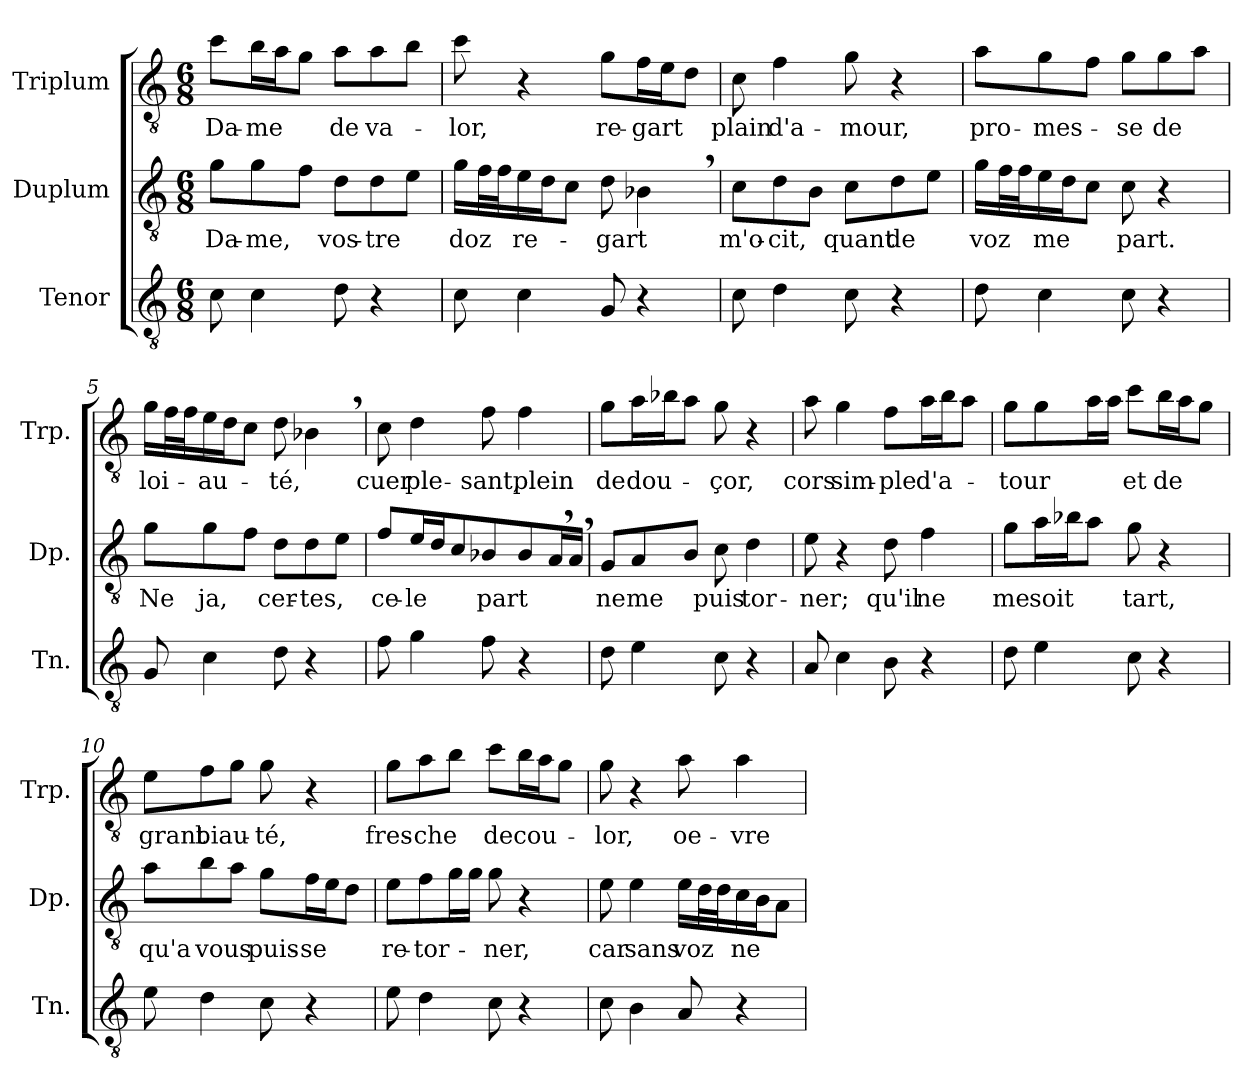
**kern	**kern	**text	**kern	**text
*part3	*part2	*part2	*part1	*part1
*staff3	*staff2	*staff2	*staff1	*staff1
*I"Tenor	*I"Duplum	*	*I"Triplum	*
*I'Tn.	*I'Dp.	*	*I'Trp.	*
*clefGv2	*clefGv2	*	*clefGv2	*
*k[]	*k[]	*	*k[]	*
*M6/8	*M6/8	*	*M6/8	*
=1	=1	=1	=1	=1
!	!	!LO:LY:b	!	!LO:LY:b
8c\	8g\L	Da-	8cc\L	Da-
!	!	!LO:LY:b	!	!LO:LY:b
4c\	8g\	-me,	16b\L	-me
.	.	.	16a\J	.
.	8f\J	.	8g\J	.
!	!	!LO:LY:b	!	!LO:LY:b
8d\	8d\L	vos-	8a\L	de
!	!	!LO:LY:b	!	!LO:LY:b
4r	8d\	-tre	8a\	va-
.	8e\J	.	8b\J	.
=2	=2	=2	=2	=2
!	!	!LO:LY:b	!	!LO:LY:b
8c\	16g\LL	doz	8cc\	-lor,
*	*tremolo	*	*	*
.	32f\	.	.	.
.	32f\	.	.	.
*	*Xtremolo	*	*	*
!	!	!LO:LY:b	!	!
4c\	16e\	re-	4r	.
.	16d\J	.	.	.
.	8c\J	.	.	.
!	!	!LO:LY:b	!	!LO:LY:b
8G/	8d\	-gart	8g\L	re-
!	!	!	!	!LO:LY:b
4r	4B-i,\	.	16f\L	-gart
.	.	.	16e\J	.
.	.	.	8d\J	.
=3	=3	=3	=3	=3
!	!	!LO:LY:b	!	!LO:LY:b
8c\	8c\L	m'o-	8c\	plain
!	!	!LO:LY:b	!	!LO:LY:b
4d\	8d\	-cit,	4f\	d'a-
.	8B\J	.	.	.
!	!	!LO:LY:b	!	!LO:LY:b
8c\	8c\L	quant	8g\	-mour,
!	!	!LO:LY:b	!	!
4r	8d\	de	4r	.
.	8e\J	.	.	.
=4	=4	=4	=4	=4
!	!	!LO:LY:b	!	!LO:LY:b
8d\	16g\LL	voz	8a\L	pro-
*	*tremolo	*	*	*
.	32f\	.	.	.
.	32f\	.	.	.
*	*Xtremolo	*	*	*
!	!	!LO:LY:b	!	!LO:LY:b
4c\	16e\	me	8g\	-mes-
.	16d\J	.	.	.
.	8c\J	.	8f\J	.
!	!	!LO:LY:b	!	!LO:LY:b
8c\	8c\	part.	8g\L	-se
!	!	!	!	!LO:LY:b
4r	4r	.	8g\	de
.	.	.	8a\J	.
!!LO:LB:g=z
=5	=5	=5	=5	=5
!	!	!LO:LY:b	!	!LO:LY:b
8G/	8g\L	Ne	16g\LL	loi-
*	*	*	*tremolo	*
.	.	.	32f\	.
.	.	.	32f\	.
*	*	*	*Xtremolo	*
!	!	!LO:LY:b	!	!LO:LY:b
4c\	8g\	ja,	16e\	-au-
.	.	.	16d\J	.
.	8f\J	.	8c\J	.
!	!	!LO:LY:b	!	!LO:LY:b
8d\	8d\L	cer-	8d\	-té,
!	!	!LO:LY:b	!	!
4r	8d\	-tes,	4B-i,\	.
.	8e\J	.	.	.
=6	=6	=6	=6	=6
!	!	!LO:LY:b	!	!LO:LY:b
8f\	8f\L	ce-	8c\	cuer
!	!	!LO:LY:b	!	!LO:LY:b
4g\	16e\L	-le	4d\	ple-
.	16d\J	.	.	.
.	8c\J	.	.	.
!	!	!LO:LY:b	!	!LO:LY:b
8f\	8B-i/L	part	8f\	-sant,
!	!	!	!	!LO:LY:b
4r	8B-/	.	4f\	plein
*	*tremolo	*	*	*
.	16A,/	.	.	.
.	16A,/JJ	.	.	.
*	*Xtremolo	*	*	*
=7	=7	=7	=7	=7
!	!	!LO:LY:b	!	!LO:LY:b
8d\	8G/L	ne	8g\L	de
!	!	!LO:LY:b	!	!LO:LY:b
4e\	8A/	me	16a\L	dou-
.	.	.	16b-i\J	.
.	8B/J	.	8a\J	.
!	!	!LO:LY:b	!	!LO:LY:b
8c\	8c\	puis	8g\	-çor,
!	!	!LO:LY:b	!	!
4r	4d\	tor-	4r	.
=8	=8	=8	=8	=8
!	!	!LO:LY:b	!	!LO:LY:b
8A/	8e\	-ner;	8a\	cors
!	!	!	!	!LO:LY:b
4c\	4r	.	4g\	sim-
!	!	!LO:LY:b	!	!LO:LY:b
8B\	8d\	qu'il	8f\L	-ple
!	!	!LO:LY:b	!	!LO:LY:b
4r	4f\	ne	16a\L	d'a-
.	.	.	16b\J	.
.	.	.	8a\J	.
!!LO:LB:g=z
=9	=9	=9	=9	=9
!	!	!LO:LY:b	!	!LO:LY:b
8d\	8g\L	me	8g\L	-tour
!	!	!LO:LY:b	!	!
4e\	16a\L	soit	8g\	.
.	16b-i\J	.	.	.
*	*	*	*tremolo	*
.	8a\J	.	16a\	.
.	.	.	16a\JJ	.
*	*	*	*Xtremolo	*
!	!	!LO:LY:b	!	!LO:LY:b
8c\	8g\	tart,	8cc\L	et
!	!	!	!	!LO:LY:b
4r	4r	.	16b\L	de
.	.	.	16a\J	.
.	.	.	8g\J	.
=10	=10	=10	=10	=10
!	!	!LO:LY:b	!	!LO:LY:b
8e\	8a\L	qu'a	8e\L	grant
!	!	!LO:LY:b	!	!LO:LY:b
4d\	8b\	vous	8f\	biau-
.	8a\J	.	8g\J	.
!	!	!LO:LY:b	!	!LO:LY:b
8c\	8g\L	puis-	8g\	-té,
!	!	!LO:LY:b	!	!
4r	16f\L	-se	4r	.
.	16e\J	.	.	.
.	8d\J	.	.	.
=11	=11	=11	=11	=11
!	!	!LO:LY:b	!	!LO:LY:b
8e\	8e\L	re-	8g\L	fres-
!	!	!LO:LY:b	!	!LO:LY:b
4d\	8f\	-tor-	8a\	-che
*	*tremolo	*	*	*
.	16g\	.	8b\J	.
.	16g\JJ	.	.	.
*	*Xtremolo	*	*	*
!	!	!LO:LY:b	!	!LO:LY:b
8c\	8g\	-ner,	8cc\L	de
!	!	!	!	!LO:LY:b
4r	4r	.	16b\L	cou-
.	.	.	16a\J	.
.	.	.	8g\J	.
=12	=12	=12	=12	=12
!	!	!LO:LY:b	!	!LO:LY:b
8c\	8e\	car	8g\	-lor,
!	!	!LO:LY:b	!	!
4B\	4e\	sans	4r	.
!	!	!LO:LY:b	!	!LO:LY:b
8A/	16e\LL	voz	8a\	oe-
*	*tremolo	*	*	*
.	32d\	.	.	.
.	32d\	.	.	.
*	*Xtremolo	*	*	*
!	!	!LO:LY:b	!	!LO:LY:b
4r	16c\	ne	4a\	-vre
.	16B\J	.	.	.
.	8A\J	.	.	.
=	=	=	=	=
*-	*-	*-	*-	*-
